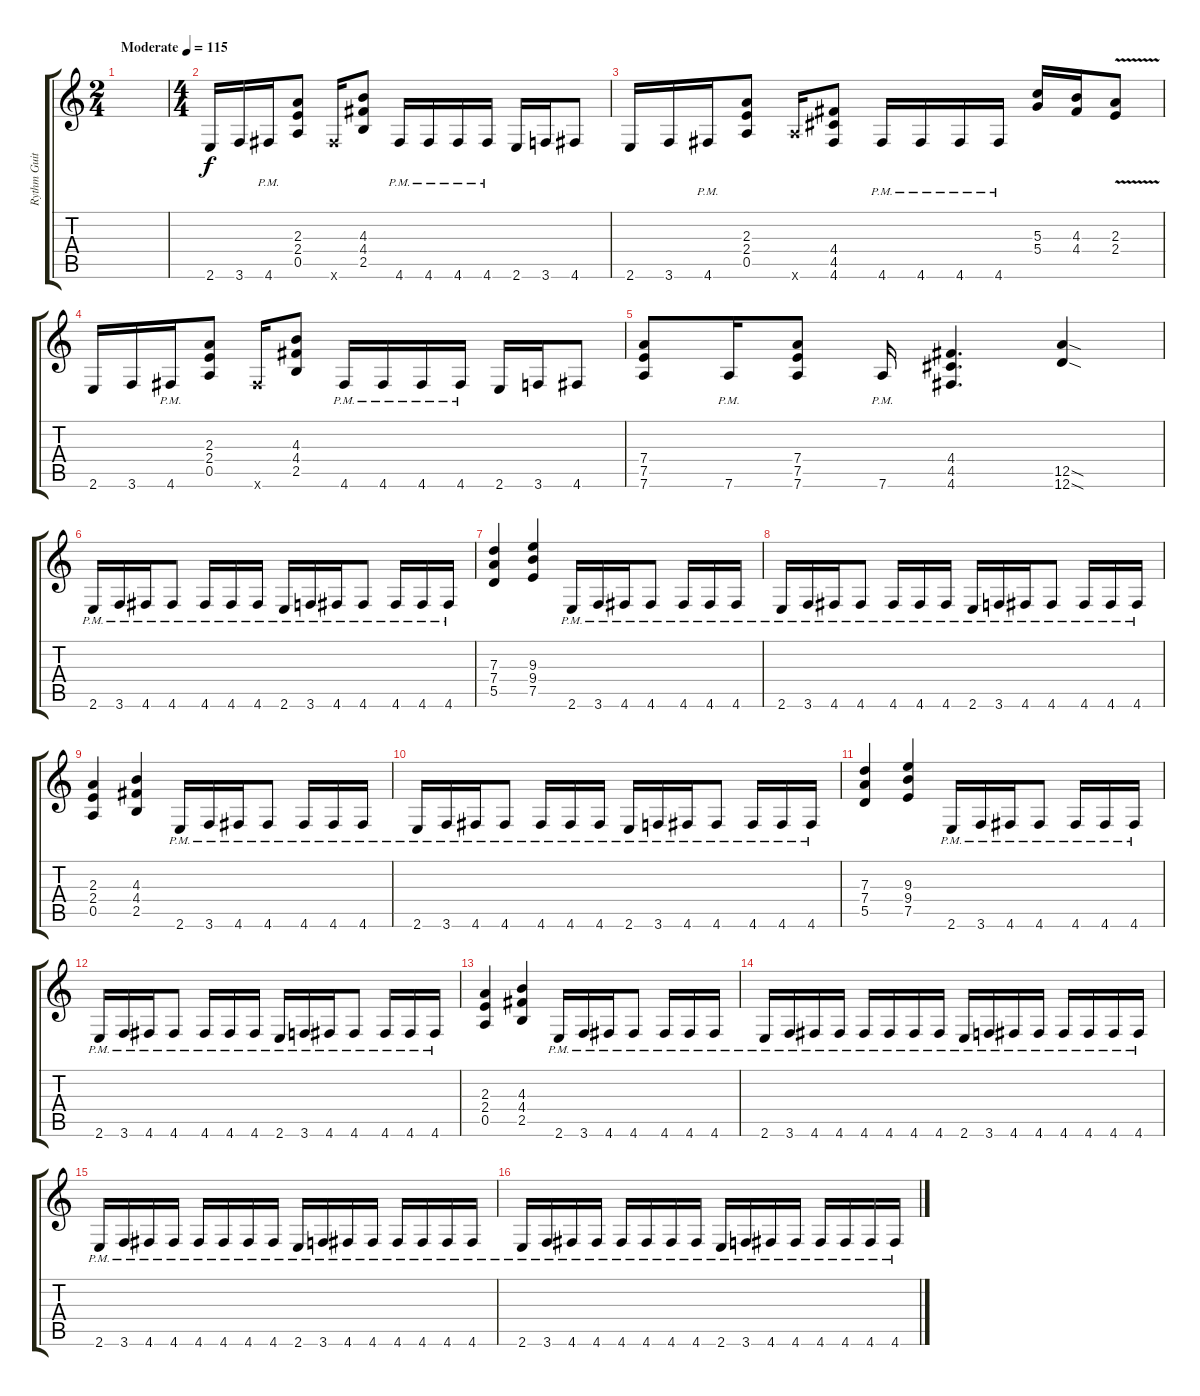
\track ("Rythm Guitar 1" "Rythm Guit") {instrument distortionguitar}
\staff {score tabs}
\tuning (E4 B3 G3 D3 A2 D2) {hide}
\ts (2 4)
\tempo (115 "Moderate")
\clef g2
\ks c
|
\ts (4 4)
2.6.16 3.6.16 4.6{pm}.16 (2.3 2.4 0.5).8 4.6{x}.16 (4.3 4.4 2.5).8 4.6{pm}.16 4.6{pm}.16 4.6{pm}.16 4.6{pm}.16 2.6.16 3.6.16 4.6.8 |
2.6.16 3.6.16 4.6{pm}.16 (2.3 2.4 0.5).8 7.6{x}.16 (4.4 4.5 4.6).8 4.6{pm}.16 4.6{pm}.16 4.6{pm}.16 4.6{pm}.16 (5.3 5.4).16 (4.3 4.4).16 (2.3{v} 2.4{v}).8 |
2.6.16 3.6.16 4.6{pm}.16 (2.3 2.4 0.5).8 4.6{x}.16 (4.3 4.4 2.5).8 4.6{pm}.16 4.6{pm}.16 4.6{pm}.16 4.6{pm}.16 2.6.16 3.6.16 4.6.8 |
(7.4 7.5 7.6).8 7.6{pm}.16 (7.4 7.5 7.6).8 7.6{pm}.16 (4.4 4.5 4.6).4{d} (12.5{sod} 12.6{sod}).4 |
2.6{pm}.16 3.6{pm}.16 4.6{pm}.16 4.6{pm}.8 4.6{pm}.16 4.6{pm}.16 4.6{pm}.16 2.6{pm}.16 3.6{pm}.16 4.6{pm}.16 4.6{pm}.8 4.6{pm}.16 4.6{pm}.16 4.6{pm}.16 |
(7.3 7.4 5.5).4 (9.3 9.4 7.5).4 2.6{pm}.16 3.6{pm}.16 4.6{pm}.16 4.6{pm}.8 4.6{pm}.16 4.6{pm}.16 4.6{pm}.16 |
2.6{pm}.16 3.6{pm}.16 4.6{pm}.16 4.6{pm}.8 4.6{pm}.16 4.6{pm}.16 4.6{pm}.16 2.6{pm}.16 3.6{pm}.16 4.6{pm}.16 4.6{pm}.8 4.6{pm}.16 4.6{pm}.16 4.6{pm}.16 |
(2.3 2.4 0.5).4 (4.3 4.4 2.5).4 2.6{pm}.16 3.6{pm}.16 4.6{pm}.16 4.6{pm}.8 4.6{pm}.16 4.6{pm}.16 4.6{pm}.16 |
2.6{pm}.16 3.6{pm}.16 4.6{pm}.16 4.6{pm}.8 4.6{pm}.16 4.6{pm}.16 4.6{pm}.16 2.6{pm}.16 3.6{pm}.16 4.6{pm}.16 4.6{pm}.8 4.6{pm}.16 4.6{pm}.16 4.6{pm}.16 |
(7.3 7.4 5.5).4 (9.3 9.4 7.5).4 2.6{pm}.16 3.6{pm}.16 4.6{pm}.16 4.6{pm}.8 4.6{pm}.16 4.6{pm}.16 4.6{pm}.16 |
2.6{pm}.16 3.6{pm}.16 4.6{pm}.16 4.6{pm}.8 4.6{pm}.16 4.6{pm}.16 4.6{pm}.16 2.6{pm}.16 3.6{pm}.16 4.6{pm}.16 4.6{pm}.8 4.6{pm}.16 4.6{pm}.16 4.6{pm}.16 |
(2.3 2.4 0.5).4 (4.3 4.4 2.5).4 2.6{pm}.16 3.6{pm}.16 4.6{pm}.16 4.6{pm}.8 4.6{pm}.16 4.6{pm}.16 4.6{pm}.16 |
2.6{pm}.16 3.6{pm}.16 4.6{pm}.16 4.6{pm}.16 4.6{pm}.16 4.6{pm}.16 4.6{pm}.16 4.6{pm}.16 2.6{pm}.16 3.6{pm}.16 4.6{pm}.16 4.6{pm}.16 4.6{pm}.16 4.6{pm}.16 4.6{pm}.16 4.6{pm}.16 |
2.6{pm}.16 3.6{pm}.16 4.6{pm}.16 4.6{pm}.16 4.6{pm}.16 4.6{pm}.16 4.6{pm}.16 4.6{pm}.16 2.6{pm}.16 3.6{pm}.16 4.6{pm}.16 4.6{pm}.16 4.6{pm}.16 4.6{pm}.16 4.6{pm}.16 4.6{pm}.16 |
2.6{pm}.16 3.6{pm}.16 4.6{pm}.16 4.6{pm}.16 4.6{pm}.16 4.6{pm}.16 4.6{pm}.16 4.6{pm}.16 2.6{pm}.16 3.6{pm}.16 4.6{pm}.16 4.6{pm}.16 4.6{pm}.16 4.6{pm}.16 4.6{pm}.16 4.6{pm}.16
